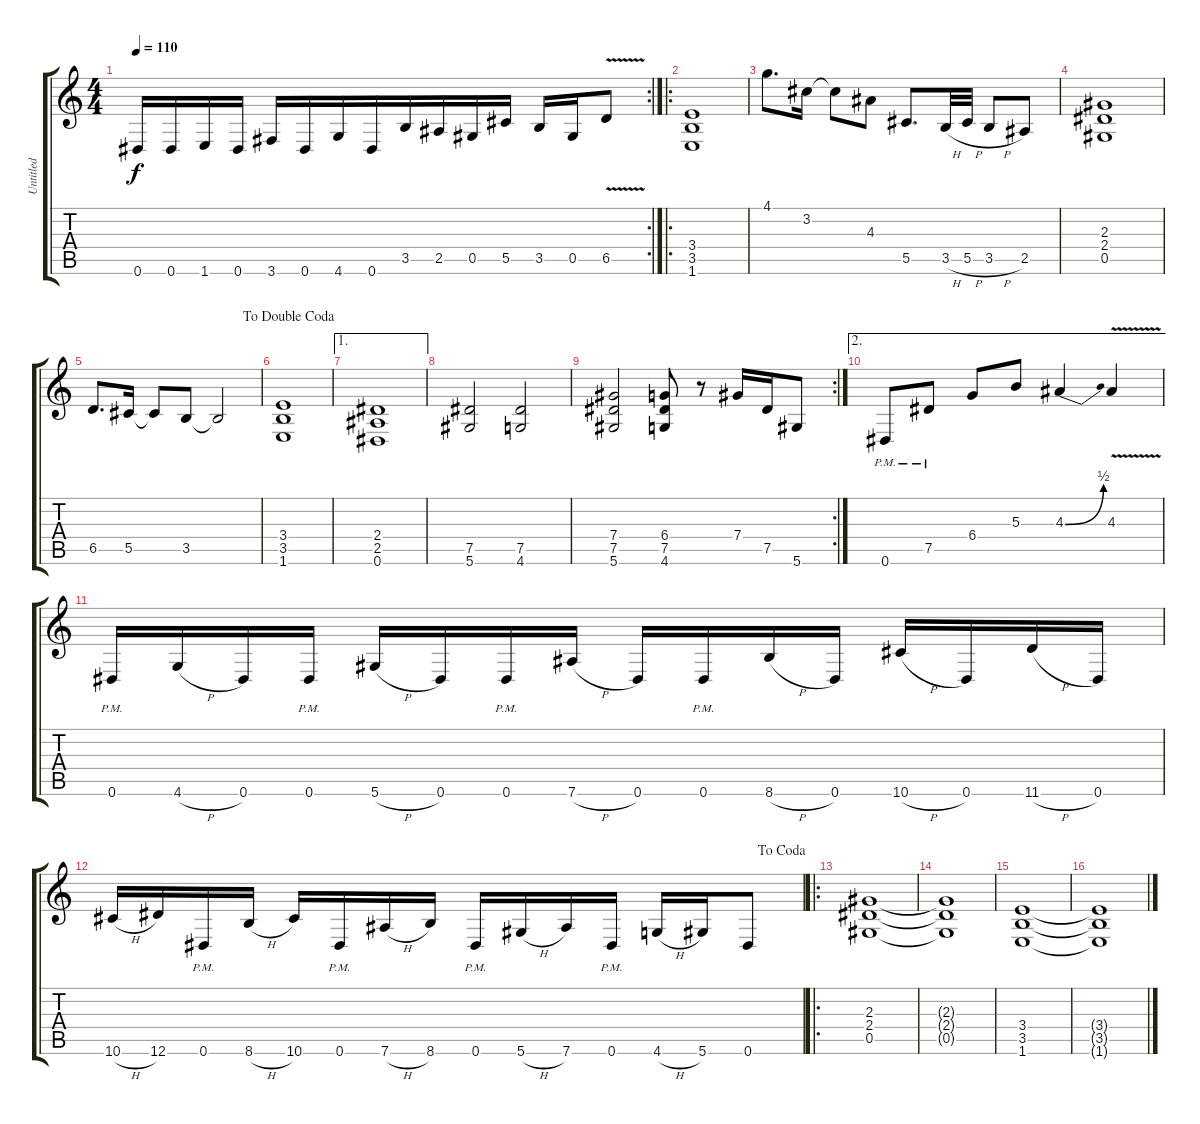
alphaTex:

\track ("Untitled" "Untitled") {instrument distortionguitar}
\staff {score tabs}
\tuning (Eb4 Bb3 Gb3 Db3 Ab2 Eb2) {hide}
\rc 2
\ts (4 4)
\tempo 110
\clef g2
\ks c
0.6.16{dy f} 0.6.16{beam merge} 1.6.16 0.6.16 3.6.16 0.6.16 4.6.16{beam merge} 0.6.16{beam merge} 3.5.16 2.5.16 0.5.16{beam merge} 5.5.16 3.5.16 0.5.16 6.5{v}.8 |
\ro
(3.4 3.5 1.6).1 |
4.1.8{d} 3.2.16 3.2{t}.8 4.3.8 5.5.8{d} 3.5{h}.32 5.5{h}.32 3.5{h}.8 2.5.8 |
(2.3 2.4 0.5).1 |
6.5.8{d} 5.5.16 5.5{t}.8 3.5.8 3.5{t}.2 |
\jump dadoublecoda
(3.4 3.5 1.6).1 |
\ae 1
(2.4 2.5 0.6).1 |
(7.5 5.6).2 (7.5 4.6).2 |
\rc 2
(7.4 7.5 5.6).2 (6.4 7.5 4.6).8 r.8 7.4.16 7.5.16 5.6.8 |
\ae 2
0.6{pm}.8 7.5{pm}.8 6.4.8 5.3.8 4.3{be (bend 0 0 60 2)}.4 4.3{v}.4 |
0.6{pm}.16 4.6{h}.16 0.6.16 0.6{pm}.16 5.6{h}.16 0.6.16 0.6{pm}.16 7.6{h}.16 0.6.16 0.6{pm}.16 8.6{h}.16 0.6.16 10.6{h}.16 0.6.16 11.6{h}.16 0.6.16 |
\jump dacoda
10.6{h}.16 12.6.16 0.6{pm}.16 8.6{h}.16 10.6.16 0.6{pm}.16 7.6{h}.16 8.6.16 0.6{pm}.16 5.6{h}.16 7.6.16 0.6{pm}.16 4.6{h}.16 5.6.16 0.6.8 |
\ro
(2.3 2.4 0.5).1 |
(2.3{t} 2.4{t} 0.5{t}).1 |
(3.4 3.5 1.6).1 |
(3.4{t} 3.5{t} 1.6{t}).1
